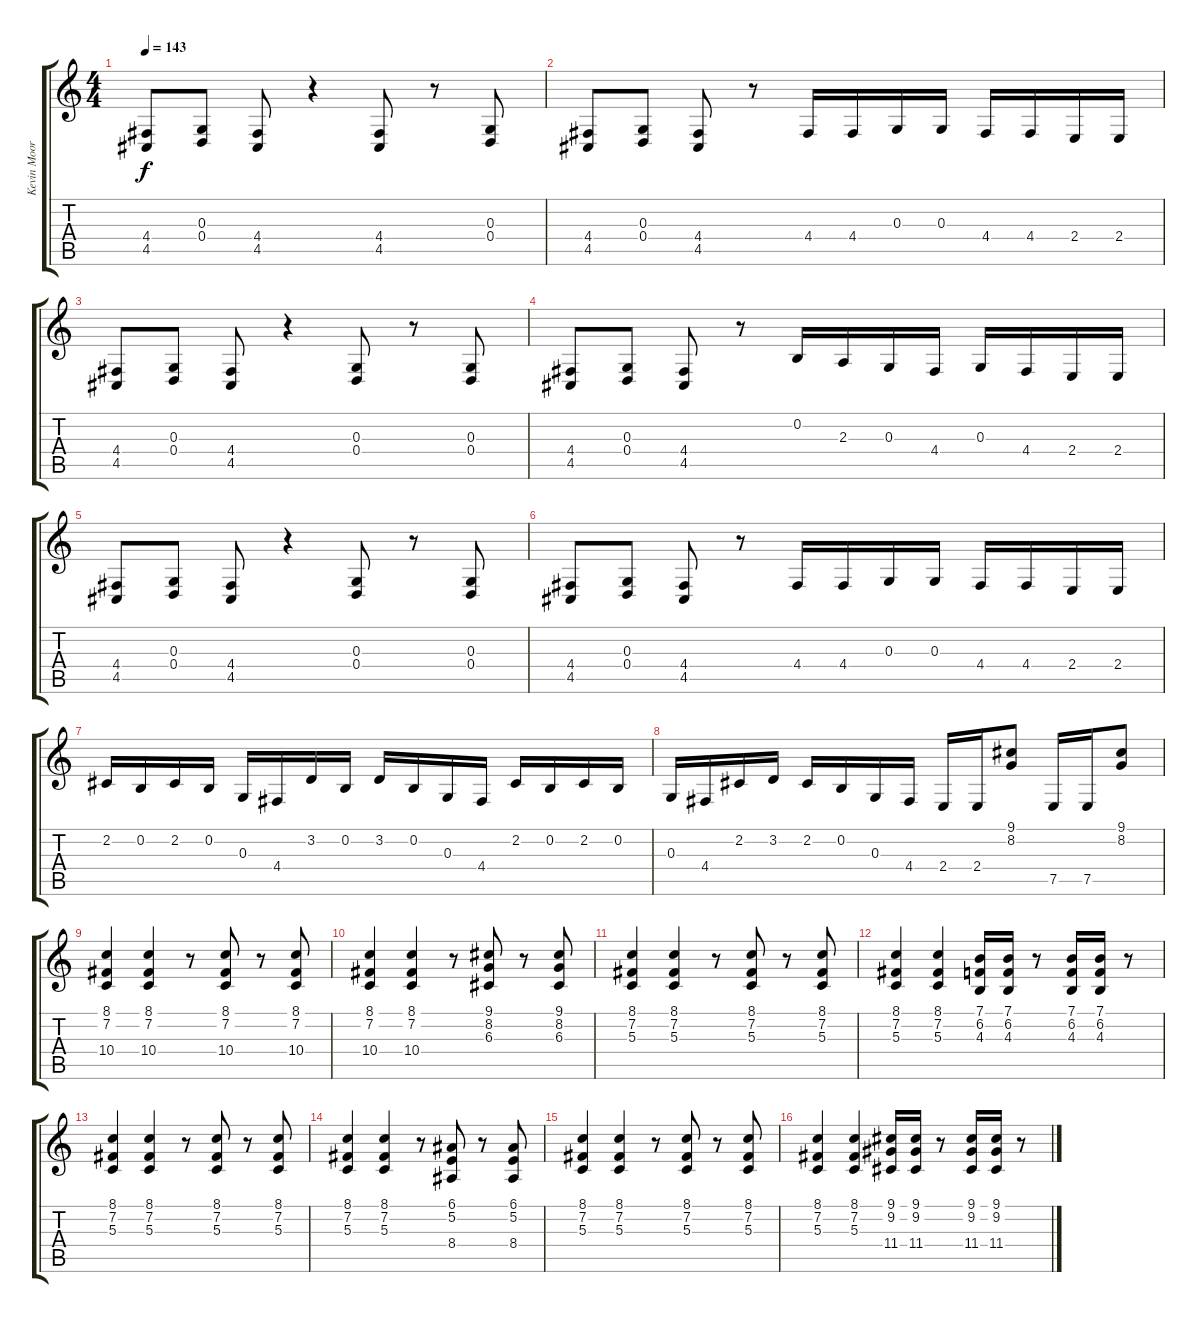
\track ("Kevin Moore (Keyboard)" "Kevin Moor") {instrument synthstrings1}
\staff {score tabs}
\tuning (E4 B3 G3 D3 A2 E2) {hide}
\ts (4 4)
\tempo 143
\clef g2
\ks c
(4.4 4.5).8{dy f instrument drawbarorgan} (0.3 0.4).8 (4.4 4.5).8 r.4 (4.4 4.5).8 r.8 (0.3 0.4).8 |
(4.4 4.5).8 (0.3 0.4).8 (4.4 4.5).8 r.8 4.4.16 4.4.16 0.3.16 0.3.16 4.4.16 4.4.16 2.4.16 2.4.16 |
(4.4 4.5).8 (0.3 0.4).8 (4.4 4.5).8 r.4 (0.3 0.4).8 r.8 (0.3 0.4).8 |
(4.4 4.5).8 (0.3 0.4).8 (4.4 4.5).8 r.8 0.2.16 2.3.16 0.3.16 4.4.16 0.3.16 4.4.16 2.4.16 2.4.16 |
(4.4 4.5).8 (0.3 0.4).8 (4.4 4.5).8 r.4 (0.3 0.4).8 r.8 (0.3 0.4).8 |
(4.4 4.5).8 (0.3 0.4).8 (4.4 4.5).8 r.8 4.4.16 4.4.16 0.3.16 0.3.16 4.4.16 4.4.16 2.4.16 2.4.16 |
2.2.16 0.2.16 2.2.16 0.2.16 0.3.16 4.4.16 3.2.16 0.2.16 3.2.16 0.2.16 0.3.16 4.4.16 2.2.16 0.2.16 2.2.16 0.2.16 |
0.3.16 4.4.16 2.2.16 3.2.16 2.2.16 0.2.16 0.3.16 4.4.16 2.4.16 2.4.16 (9.1 8.2).8 7.5.16 7.5.16 (9.1 8.2).8 |
(8.1 7.2 10.4).4 (8.1 7.2 10.4).4 r.8 (8.1 7.2 10.4).8 r.8 (8.1 7.2 10.4).8 |
(8.1 7.2 10.4).4 (8.1 7.2 10.4).4 r.8 (9.1 8.2 6.3).8 r.8 (9.1 8.2 6.3).8 |
(8.1 7.2 5.3).4 (8.1 7.2 5.3).4 r.8 (8.1 7.2 5.3).8 r.8 (8.1 7.2 5.3).8 |
(8.1 7.2 5.3).4 (8.1 7.2 5.3).4 (7.1 6.2 4.3).16 (7.1 6.2 4.3).16 r.8 (7.1 6.2 4.3).16 (7.1 6.2 4.3).16 r.8 |
(8.1 7.2 5.3).4 (8.1 7.2 5.3).4 r.8 (8.1 7.2 5.3).8 r.8 (8.1 7.2 5.3).8 |
(8.1 7.2 5.3).4 (8.1 7.2 5.3).4 r.8 (6.1 5.2 8.4).8 r.8 (6.1 5.2 8.4).8 |
(8.1 7.2 5.3).4 (8.1 7.2 5.3).4 r.8 (8.1 7.2 5.3).8 r.8 (8.1 7.2 5.3).8 |
(8.1 7.2 5.3).4 (8.1 7.2 5.3).4 (9.1 9.2 11.4).16 (9.1 9.2 11.4).16 r.8 (9.1 9.2 11.4).16 (9.1 9.2 11.4).16 r.8
